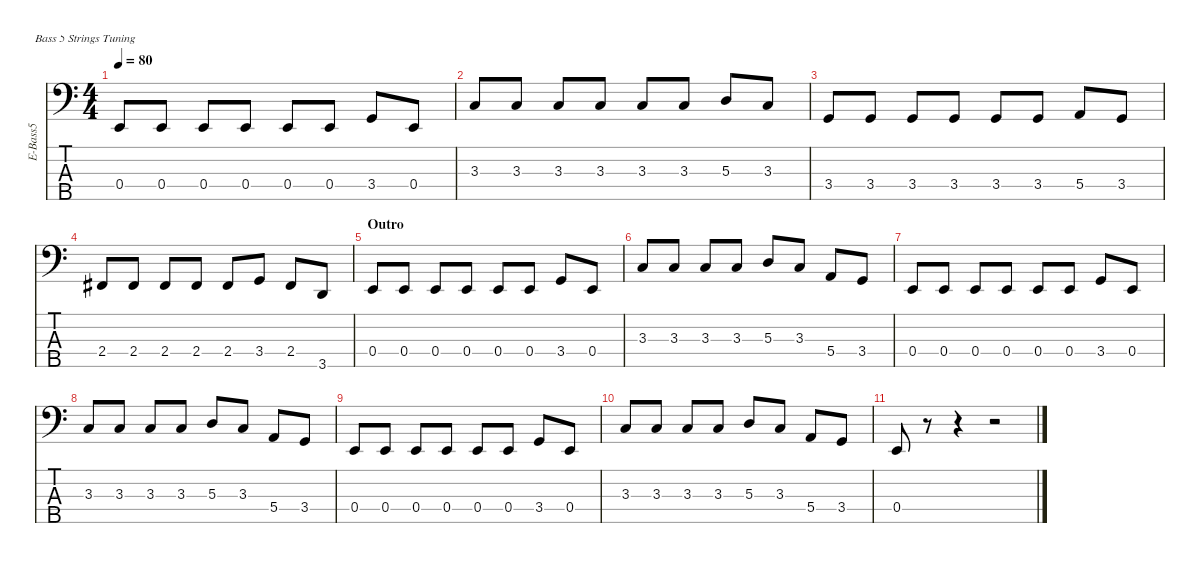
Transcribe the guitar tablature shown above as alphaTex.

\hideDynamics
\bracketExtendMode nobrackets
\otherSystemsTrackNameOrientation horizontal
\track ("Bass" "E-Bass5") {instrument electricbasspick}
\staff {score tabs}
\tuning (G2 D2 A1 E1 B0)
\ts (4 4)
\tempo 80
\clef f4
\ks c
0.4.8{dy f beam Up} 0.4.8{beam Up} 0.4.8{beam Up} 0.4.8{beam Up} 0.4.8{beam Up} 0.4.8{beam Up} 3.4.8{beam Up} 0.4.8{beam Up} |
3.3.8{beam Up} 3.3.8{beam Up} 3.3.8{beam Up} 3.3.8{beam Up} 3.3.8{beam Up} 3.3.8{beam Up} 5.3.8{beam Up} 3.3.8{beam Up} |
3.4.8{beam Up} 3.4.8{beam Up} 3.4.8{beam Up} 3.4.8{beam Up} 3.4.8{beam Up} 3.4.8{beam Up} 5.4.8{beam Up} 3.4.8{beam Up} |
2.4{acc #}.8{beam Up} 2.4{acc #}.8{beam Up} 2.4{acc #}.8{beam Up} 2.4{acc #}.8{beam Up} 2.4{acc #}.8{beam Up} 3.4.8{beam Up} 2.4{acc #}.8{beam Up} 3.5.8{beam Up} |
\section ("" "Outro")
0.4.8{beam Up} 0.4.8{beam Up} 0.4.8{beam Up} 0.4.8{beam Up} 0.4.8{beam Up} 0.4.8{beam Up} 3.4.8{beam Up} 0.4.8{beam Up} |
3.3.8{beam Up} 3.3.8{beam Up} 3.3.8{beam Up} 3.3.8{beam Up} 5.3.8{beam Up} 3.3.8{beam Up} 5.4.8{beam Up} 3.4.8{beam Up} |
0.4.8{beam Up} 0.4.8{beam Up} 0.4.8{beam Up} 0.4.8{beam Up} 0.4.8{beam Up} 0.4.8{beam Up} 3.4.8{beam Up} 0.4.8{beam Up} |
3.3.8{beam Up} 3.3.8{beam Up} 3.3.8{beam Up} 3.3.8{beam Up} 5.3.8{beam Up} 3.3.8{beam Up} 5.4.8{beam Up} 3.4.8{beam Up} |
0.4.8{beam Up} 0.4.8{beam Up} 0.4.8{beam Up} 0.4.8{beam Up} 0.4.8{beam Up} 0.4.8{beam Up} 3.4.8{beam Up} 0.4.8{beam Up} |
3.3.8{beam Up} 3.3.8{beam Up} 3.3.8{beam Up} 3.3.8{beam Up} 5.3.8{beam Up} 3.3.8{beam Up} 5.4.8{beam Up} 3.4.8{beam Up} |
0.4.8{beam Up} r.8{beam Up} r.4{beam Up} r.2{beam Up}
